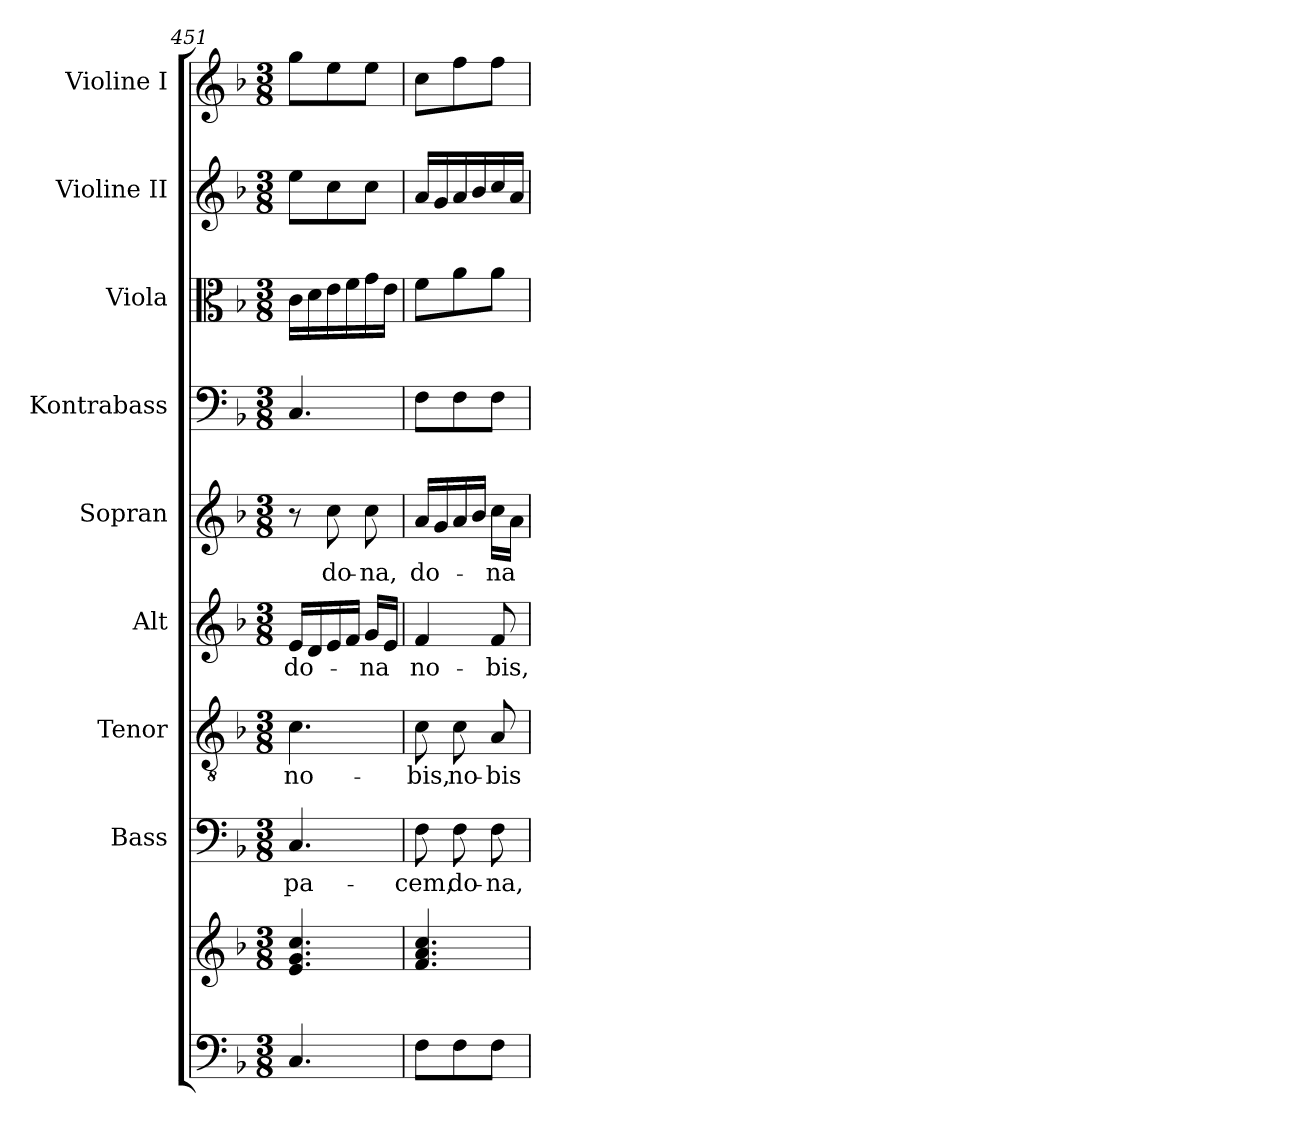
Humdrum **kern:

**kern	**kern	**kern	**text	**kern	**text	**kern	**text	**kern	**text	**kern	**kern	**kern	**kern
*part9	*part9	*part8	*part8	*part7	*part7	*part6	*part6	*part5	*part5	*part4	*part3	*part2	*part1
*staff10	*staff9	*staff8	*staff8	*staff7	*staff7	*staff6	*staff6	*staff5	*staff5	*staff4	*staff3	*staff2	*staff1
*	*	*I"Bass	*	*I"Tenor	*	*I"Alt	*	*I"Sopran	*	*I"Kontrabass	*I"Viola	*I"Violine II	*I"Violine I
*	*	*I'B.	*	*I'T.	*	*I'A.	*	*I'S.	*	*I'Kb.	*I'Vla.	*I'Vl. II	*I'Vl. I
*clefF4	*clefG2	*clefF4	*	*clefGv2	*	*clefG2	*	*clefG2	*	*clefF4	*clefC3	*clefG2	*clefG2
*	*	*	*	*	*	*	*	*	*	*ITrd7c12	*	*	*
*k[b-]	*k[b-]	*k[b-]	*	*k[b-]	*	*k[b-]	*	*k[b-]	*	*k[b-]	*k[b-]	*k[b-]	*k[b-]
*F:	*F:	*F:	*	*F:	*	*F:	*	*F:	*	*F:	*F:	*F:	*F:
*M3/8	*M3/8	*M3/8	*	*M3/8	*	*M3/8	*	*M3/8	*	*M3/8	*M3/8	*M3/8	*M3/8
=451	=451	=451	=451	=451	=451	=451	=451	=451	=451	=451	=451	=451	=451
!	!	!	!LO:LY:b	!	!LO:LY:b	!	!LO:LY:b	!	!	!	!	!	!
4.C/	4.e/ 4.g/ 4.cc/	4.C/	pa-	4.c\	no-	16e/LL	do-	8r	.	4.CC/	16c\LL	8ee\L	8gg\L
.	.	.	.	.	.	16d/	.	.	.	.	16d\	.	.
!	!	!	!	!	!	!	!	!	!LO:LY:b	!	!	!	!
.	.	.	.	.	.	16e/	.	8cc\	do-	.	16e\	8cc\	8ee\
.	.	.	.	.	.	16f/JJ	.	.	.	.	16f\	.	.
!	!	!	!	!	!	!	!LO:LY:b	!	!LO:LY:b	!	!	!	!
.	.	.	.	.	.	16g/LL	-na	8cc\	-na,	.	16g\	8cc\J	8ee\J
.	.	.	.	.	.	16e/JJ	.	.	.	.	16e\JJ	.	.
=452	=452	=452	=452	=452	=452	=452	=452	=452	=452	=452	=452	=452	=452
!	!	!	!LO:LY:b	!	!LO:LY:b	!	!LO:LY:b	!	!LO:LY:b	!	!	!	!
8F\L	4.f/ 4.a/ 4.cc/	8F\	-cem,	8c\	-bis,	4f/	no-	16a/LL	do-	8FF\L	8f\L	16a/LL	8cc\L
.	.	.	.	.	.	.	.	16g/	.	.	.	16g/	.
!	!	!	!LO:LY:b	!	!LO:LY:b	!	!	!	!	!	!	!	!
8F\	.	8F\	do-	8c\	no-	.	.	16a/	.	8FF\	8a\	16a/	8ff\
.	.	.	.	.	.	.	.	16b-/JJ	.	.	.	16b-/	.
!	!	!	!LO:LY:b	!	!LO:LY:b	!	!LO:LY:b	!	!LO:LY:b	!	!	!	!
8F\J	.	8F\	-na,	8A/	-bis	8f/	-bis,	16cc\LL	-na	8FF\J	8a\J	16cc/	8ff\J
.	.	.	.	.	.	.	.	16a\JJ	.	.	.	16a/JJ	.
=	=	=	=	=	=	=	=	=	=	=	=	=	=
*-	*-	*-	*-	*-	*-	*-	*-	*-	*-	*-	*-	*-	*-
